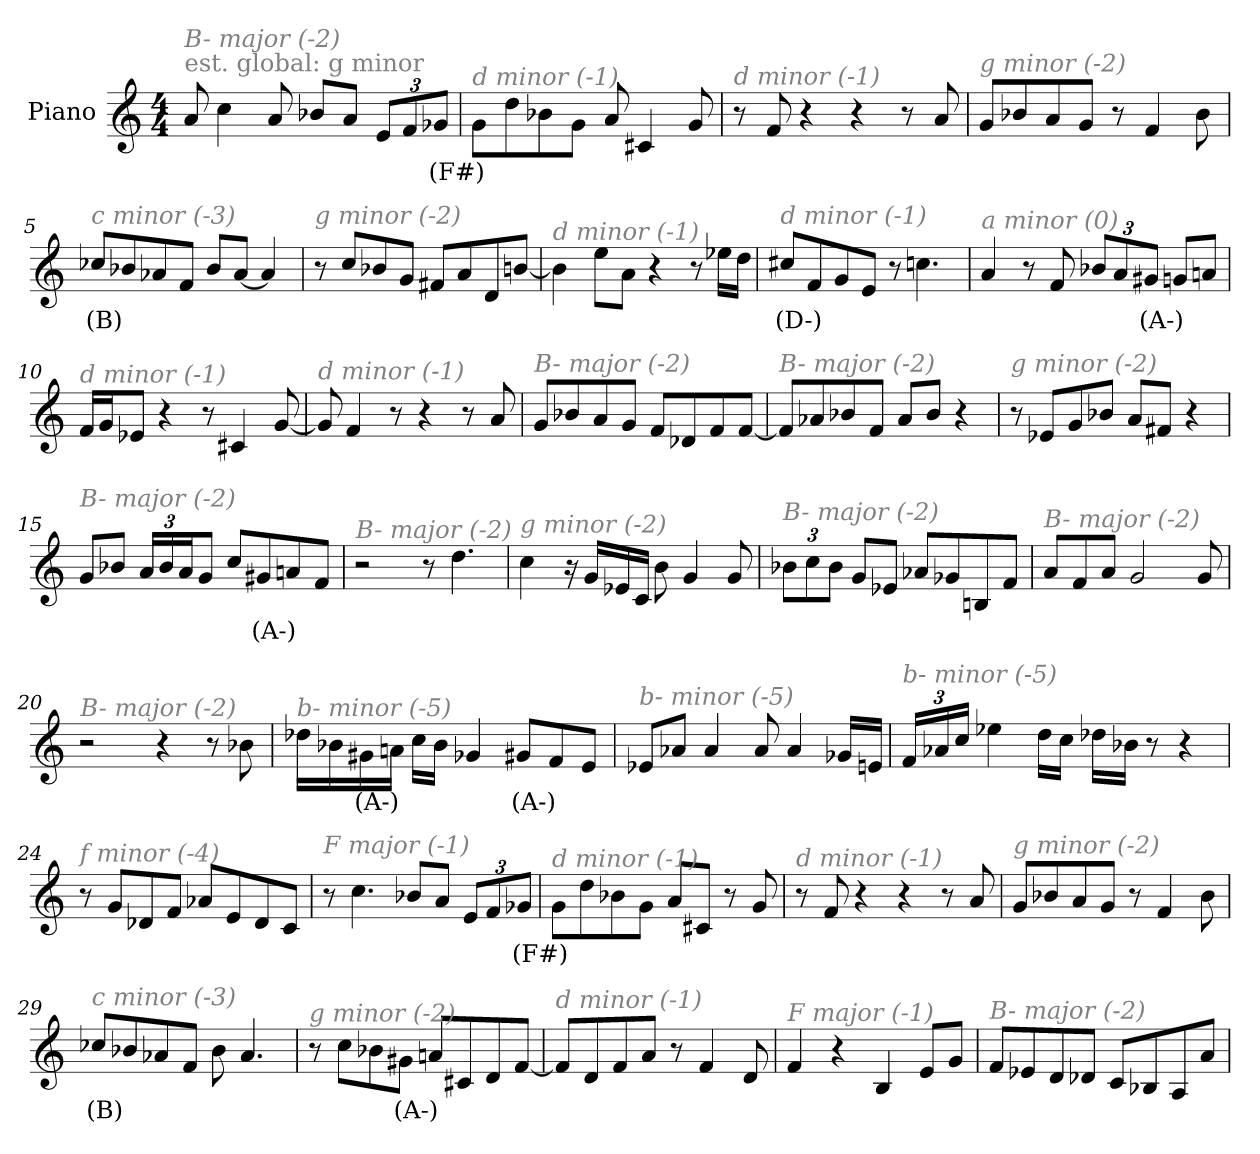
**kern	**text
*part1	*part1
*staff1	*staff1
*I"Piano	*
*I'Pno	*
*clefG2	*
*k[]	*
*M4/4	*
*MM208	*
=1	=1
!LO:TX:a:color=#808080:t=est. global&colon; g minor	!
!LO:TX:i:color=#808080:t=B- major (-2)	!
8a/	.
4cc\	.
8a/	.
8b-X/L	.
8a/J	.
*Xbrackettup	*
12e/L	.
12f/	.
12g-Xi/J	(F#)
=2	=2
!LO:TX:i:color=#808080:t=d minor (-1)	!
8g\L	.
8dd\	.
8b-X\	.
8g\J	.
8a/	.
4c#X/	.
8g/	.
=3	=3
!LO:TX:i:color=#808080:t=d minor (-1)	!
8r	.
8f/	.
4r	.
4r	.
8r	.
8a/	.
=4	=4
!LO:TX:i:color=#808080:t=g minor (-2)	!
8g/L	.
8b-X/	.
8a/	.
8g/J	.
8r	.
4f/	.
8b-\	.
!!LO:LB:g=z
=5	=5
!LO:TX:i:color=#808080:t=c minor (-3)	!
8cc-Xj/L	(B)
8b-X/	.
8a-X/	.
8f/J	.
8b-/L	.
[8a-/J	.
4a-/]	.
=6	=6
!LO:TX:i:color=#808080:t=g minor (-2)	!
8r	.
8cc/L	.
8b-X/	.
8g/J	.
8f#X/L	.
8a/	.
8d/	.
[8bn/J	.
=7	=7
!LO:TX:i:color=#808080:t=d minor (-1)	!
4b\]	.
8ee\L	.
8a\J	.
4r	.
8r	.
16ee-X\LL	.
16dd\JJ	.
=8	=8
!LO:TX:i:color=#808080:t=d minor (-1)	!
8cc#Xi/L	(D-)
8f/	.
8g/	.
8e/J	.
8r	.
4.cc\	.
!!LO:LB:g=z
=9	=9
!LO:TX:i:color=#808080:t=a minor (0)	!
4a/	.
8r	.
8f/	.
12b-X/L	.
12a/	.
12g#Xi/J	(A-)
8g/L	.
8an/J	.
=10	=10
!LO:TX:i:color=#808080:t=d minor (-1)	!
16f/LL	.
16g/J	.
8e-X/J	.
4r	.
8r	.
4c#X/	.
[8g/	.
=11	=11
!LO:TX:i:color=#808080:t=d minor (-1)	!
8g/]	.
4f/	.
8r	.
4r	.
8r	.
8a/	.
=12	=12
!LO:TX:i:color=#808080:t=B- major (-2)	!
8g/L	.
8b-X/	.
8a/	.
8g/J	.
8f/L	.
8d-X/	.
8f/	.
[8f/J	.
!!LO:LB:g=z
=13	=13
!LO:TX:i:color=#808080:t=B- major (-2)	!
8f/L]	.
8a-X/	.
8b-X/	.
8f/J	.
8a-/L	.
8b-/J	.
4r	.
=14	=14
!LO:TX:i:color=#808080:t=g minor (-2)	!
8r	.
8e-X/L	.
8g/	.
8b-X/J	.
8a/L	.
8f#X/J	.
4r	.
=15	=15
!LO:TX:i:color=#808080:t=B- major (-2)	!
8g/L	.
8b-X/J	.
24a/LL	.
24b-/	.
24a/J	.
8g/J	.
8cc/L	.
8g#Xi/	(A-)
8an/	.
8f/J	.
=16	=16
!LO:TX:i:color=#808080:t=B- major (-2)	!
2r	.
8r	.
4.dd\	.
!!LO:LB:g=z
=17	=17
!LO:TX:i:color=#808080:t=g minor (-2)	!
4cc\	.
16r	.
16g/LL	.
16e-X/	.
16c/JJ	.
8b\	.
4g/	.
8g/	.
=18	=18
!LO:TX:i:color=#808080:t=B- major (-2)	!
12b-X\L	.
12cc\	.
12b-\J	.
8g/L	.
8e-X/J	.
8a-X/L	.
8g-X/	.
8Bn/	.
8f/J	.
=19	=19
!LO:TX:i:color=#808080:t=B- major (-2)	!
8a/L	.
8f/	.
8a/J	.
2g/	.
8g/	.
=20	=20
!LO:TX:i:color=#808080:t=B- major (-2)	!
2r	.
4r	.
8r	.
8b-X\	.
!!LO:LB:g=z
=21	=21
!LO:TX:i:color=#808080:t=b- minor (-5)	!
16dd-X\LL	.
16b-X\	.
16g#Xi\	(A-)
16an\JJ	.
16cc\LL	.
16b-\JJ	.
4g-X/	.
8g#Xi/L	(A-)
8f/	.
8e/J	.
=22	=22
!LO:TX:i:color=#808080:t=b- minor (-5)	!
8e-X/L	.
8a-X/J	.
4a-/	.
8a-/	.
4a-/	.
16g-X/LL	.
16en/JJ	.
=23	=23
!LO:TX:i:color=#808080:t=b- minor (-5)	!
24f/LL	.
24a-X/	.
24cc/JJ	.
4ee-X\	.
16dd\LL	.
16cc\JJ	.
16dd-X\LL	.
16b-X\JJ	.
8r	.
4r	.
!!LO:LB:g=z
=24	=24
!LO:TX:i:color=#808080:t=f minor (-4)	!
8r	.
8g/L	.
8d-X/	.
8f/J	.
8a-X/L	.
8e/	.
8d-/	.
8c/J	.
=25	=25
!LO:TX:i:color=#808080:t=F major (-1)	!
8r	.
4.cc\	.
8b-X/L	.
8a/J	.
12e/L	.
12f/	.
12g-Xi/J	(F#)
=26	=26
!LO:TX:i:color=#808080:t=d minor (-1)	!
8g\L	.
8dd\	.
8b-X\	.
8g\J	.
8a/L	.
8c#X/J	.
8r	.
8g/	.
=27	=27
!LO:TX:i:color=#808080:t=d minor (-1)	!
8r	.
8f/	.
4r	.
4r	.
8r	.
8a/	.
!!LO:LB:g=z
=28	=28
!LO:TX:i:color=#808080:t=g minor (-2)	!
8g/L	.
8b-X/	.
8a/	.
8g/J	.
8r	.
4f/	.
8b-\	.
=29	=29
!LO:TX:i:color=#808080:t=c minor (-3)	!
8cc-Xj/L	(B)
8b-X/	.
8a-X/	.
8f/J	.
8b-\	.
4.a-/	.
=30	=30
!LO:TX:i:color=#808080:t=g minor (-2)	!
8r	.
8cc\L	.
8b-X\	.
8g#Xi\J	(A-)
8an/L	.
8c#X/	.
8d/	.
[8f/J	.
=31	=31
!LO:TX:i:color=#808080:t=d minor (-1)	!
8f/L]	.
8d/	.
8f/	.
8a/J	.
8r	.
4f/	.
8d/	.
=32	=32
!LO:TX:i:color=#808080:t=F major (-1)	!
4f/	.
4r	.
4B/	.
8e/L	.
8g/J	.
!!LO:LB:g=z
=33	=33
!LO:TX:i:color=#808080:t=B- major (-2)	!
8f/L	.
8e-X/	.
8d/	.
8d-X/J	.
8c/L	.
8B-X/	.
8A/	.
8a/J	.
=	=
*-	*-
